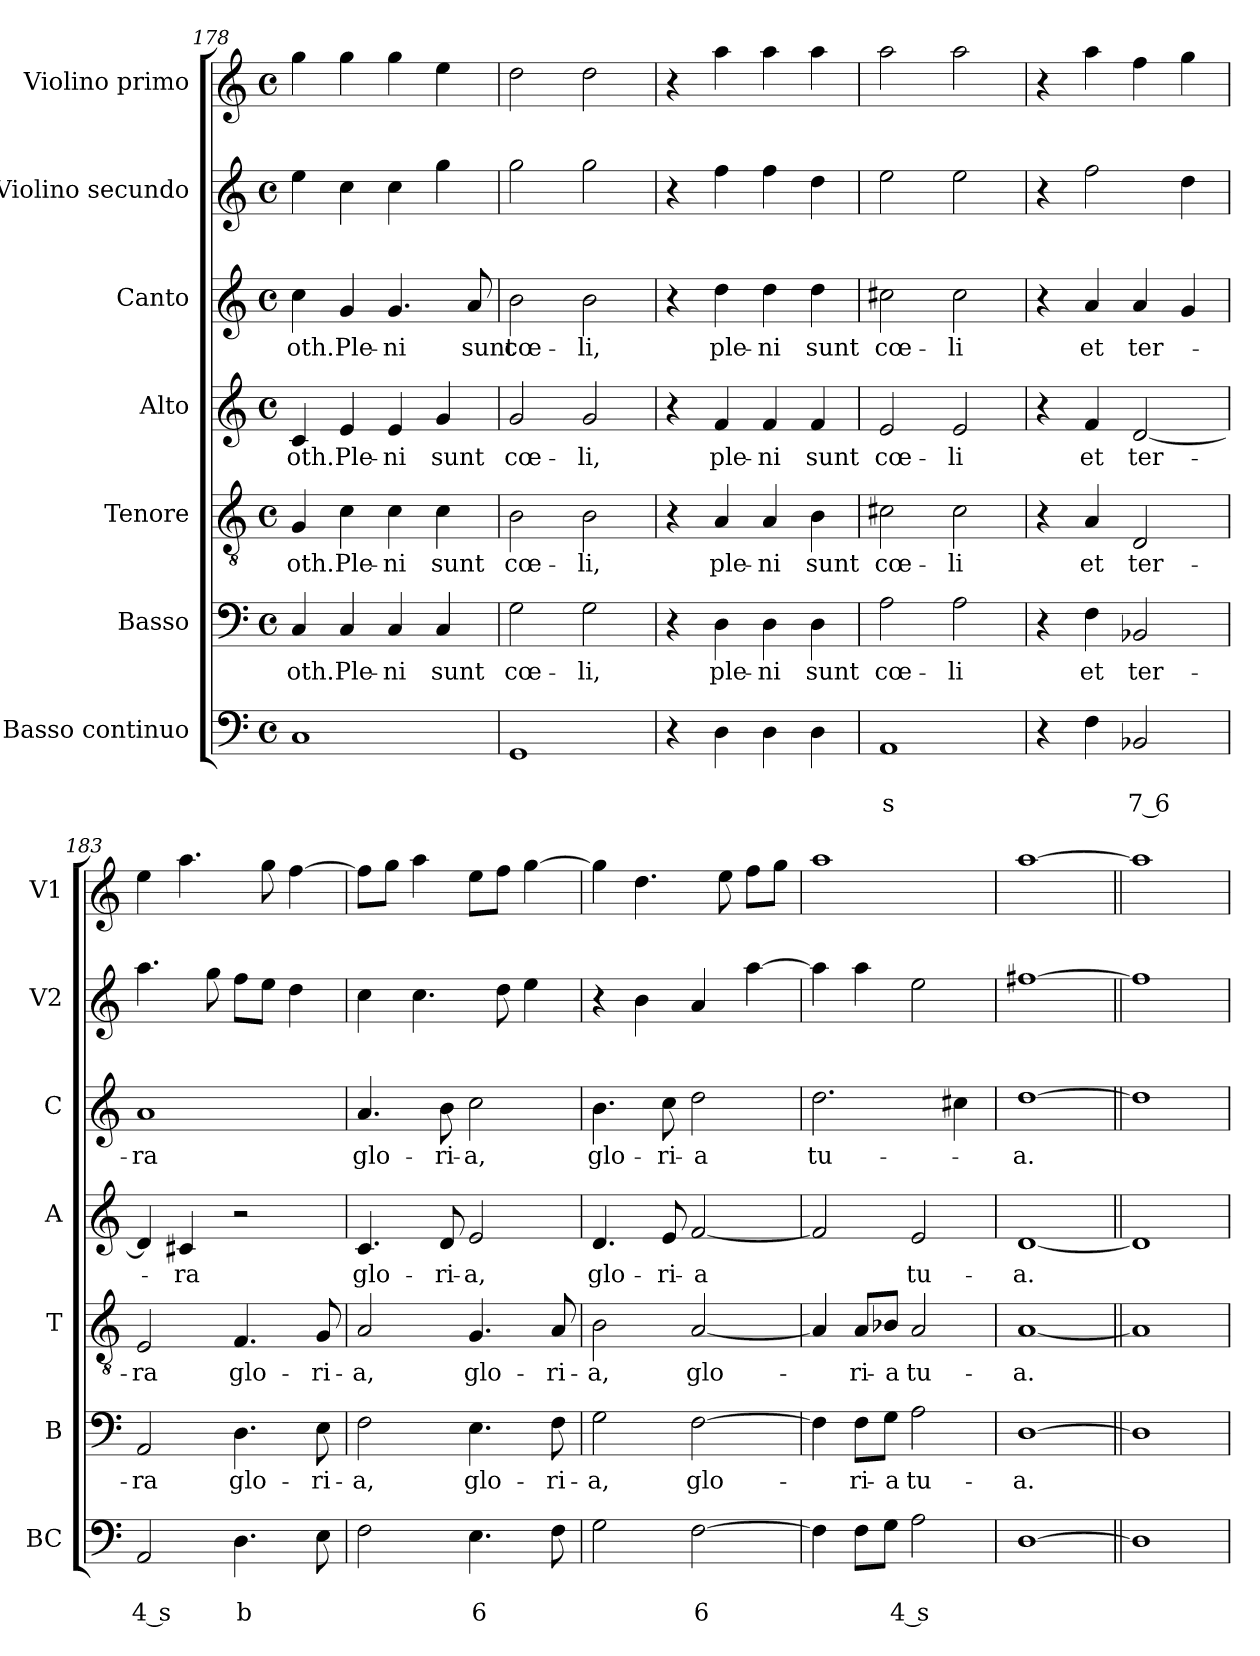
**kern	**text	**text	**kern	**text	**kern	**text	**kern	**text	**kern	**text	**kern	**kern
*part7	*part7	*part7	*part6	*part6	*part5	*part5	*part4	*part4	*part3	*part3	*part2	*part1
*staff7	*staff7	*staff7	*staff6	*staff6	*staff5	*staff5	*staff4	*staff4	*staff3	*staff3	*staff2	*staff1
*I"Basso continuo	*	*	*I"Basso	*	*I"Tenore	*	*I"Alto	*	*I"Canto	*	*I"Violino secundo	*I"Violino primo
*I'BC	*	*	*I'B	*	*I'T	*	*I'A	*	*I'C	*	*I'V2	*I'V1
*clefF4	*	*	*clefF4	*	*clefGv2	*	*clefG2	*	*clefG2	*	*clefG2	*clefG2
*k[]	*	*	*k[]	*	*k[]	*	*k[]	*	*k[]	*	*k[]	*k[]
*C:	*	*	*C:	*	*C:	*	*C:	*	*C:	*	*C:	*C:
*M4/4	*	*	*M4/4	*	*M4/4	*	*M4/4	*	*M4/4	*	*M4/4	*M4/4
*met(c)	*	*	*met(c)	*	*met(c)	*	*met(c)	*	*met(c)	*	*met(c)	*met(c)
=178	=178	=178	=178	=178	=178	=178	=178	=178	=178	=178	=178	=178
!	!	!	!	!LO:LY:b	!	!LO:LY:b	!	!LO:LY:b	!	!LO:LY:b	!	!
1C	.	.	4C/	-oth.	4G/	-oth.	4c/	-oth.	4cc\	-oth.	4ee\	4gg\
!	!	!	!	!LO:LY:b	!	!LO:LY:b	!	!LO:LY:b	!	!LO:LY:b	!	!
.	.	.	4C/	Ple-	4c\	Ple-	4e/	Ple-	4g/	Ple-	4cc\	4gg\
!	!	!	!	!LO:LY:b	!	!LO:LY:b	!	!LO:LY:b	!	!LO:LY:b	!	!
.	.	.	4C/	-ni	4c\	-ni	4e/	-ni	4.g/	-ni	4cc\	4gg\
!	!	!	!	!LO:LY:b	!	!LO:LY:b	!	!LO:LY:b	!	!	!	!
.	.	.	4C/	sunt	4c\	sunt	4g/	sunt	.	.	4gg\	4ee\
!	!	!	!	!	!	!	!	!	!	!LO:LY:b	!	!
.	.	.	.	.	.	.	.	.	8a/	sunt	.	.
=179	=179	=179	=179	=179	=179	=179	=179	=179	=179	=179	=179	=179
!	!	!	!	!LO:LY:b	!	!LO:LY:b	!	!LO:LY:b	!	!LO:LY:b	!	!
1GG	.	.	2G\	cœ-	2B\	cœ-	2g/	cœ-	2b\	cœ-	2gg\	2dd\
!	!	!	!	!LO:LY:b	!	!LO:LY:b	!	!LO:LY:b	!	!LO:LY:b	!	!
.	.	.	2G\	-li,	2B\	-li,	2g/	-li,	2b\	-li,	2gg\	2dd\
=180	=180	=180	=180	=180	=180	=180	=180	=180	=180	=180	=180	=180
4r	.	.	4r	.	4r	.	4r	.	4r	.	4r	4r
!	!	!	!	!LO:LY:b	!	!LO:LY:b	!	!LO:LY:b	!	!LO:LY:b	!	!
4D\	.	.	4D\	ple-	4A/	ple-	4f/	ple-	4dd\	ple-	4ff\	4aa\
!	!	!	!	!LO:LY:b	!	!LO:LY:b	!	!LO:LY:b	!	!LO:LY:b	!	!
4D\	.	.	4D\	-ni	4A/	-ni	4f/	-ni	4dd\	-ni	4ff\	4aa\
!	!	!	!	!LO:LY:b	!	!LO:LY:b	!	!LO:LY:b	!	!LO:LY:b	!	!
4D\	.	.	4D\	sunt	4B\	sunt	4f/	sunt	4dd\	sunt	4dd\	4aa\
=181	=181	=181	=181	=181	=181	=181	=181	=181	=181	=181	=181	=181
!	!	!LO:LY:b	!	!LO:LY:b	!	!LO:LY:b	!	!LO:LY:b	!	!LO:LY:b	!	!
1AA	.	s	2A\	cœ-	2c#X\	cœ-	2e/	cœ-	2cc#X\	cœ-	2ee\	2aa\
!	!	!	!	!LO:LY:b	!	!LO:LY:b	!	!LO:LY:b	!	!LO:LY:b	!	!
.	.	.	2A\	-li	2c#\	-li	2e/	-li	2cc#\	-li	2ee\	2aa\
!!LO:LB:g=z
=182	=182	=182	=182	=182	=182	=182	=182	=182	=182	=182	=182	=182
4r	.	.	4r	.	4r	.	4r	.	4r	.	4r	4r
!	!	!	!	!LO:LY:b	!	!LO:LY:b	!	!LO:LY:b	!	!LO:LY:b	!	!
4F\	.	.	4F\	et	4A/	et	4f/	et	4a/	et	2ff\	4aa\
!	!	!LO:LY:b	!	!LO:LY:b	!	!LO:LY:b	!	!LO:LY:b	!	!LO:LY:b	!	!
2BB-X/	.	7 6	2BB-X/	ter-	2D/	ter-	[2d/	ter-	4a/	ter-	.	4ff\
.	.	.	.	.	.	.	.	.	4g/	.	4dd\	4gg\
=183	=183	=183	=183	=183	=183	=183	=183	=183	=183	=183	=183	=183
!	!	!LO:LY:b	!	!LO:LY:b	!	!LO:LY:b	!	!	!	!LO:LY:b	!	!
2AA/	.	4 s	2AA/	-ra	2E/	-ra	4d/]	.	1a	-ra	4.aa\	4ee\
!	!	!	!	!	!	!	!	!LO:LY:b	!	!	!	!
.	.	.	.	.	.	.	4c#X/	-ra	.	.	.	4.aa\
.	.	.	.	.	.	.	.	.	.	.	8gg\	.
!	!	!LO:LY:b	!	!LO:LY:b	!	!LO:LY:b	!	!	!	!	!	!
4.D\	.	b	4.D\	glo-	4.F/	glo-	2r	.	.	.	8ff\L	.
.	.	.	.	.	.	.	.	.	.	.	8ee\J	8gg\
.	.	.	.	.	.	.	.	.	.	.	4dd\	[4ff\
!	!	!	!	!LO:LY:b	!	!LO:LY:b	!	!	!	!	!	!
8E\	.	.	8E\	-ri-	8G/	-ri-	.	.	.	.	.	.
=184	=184	=184	=184	=184	=184	=184	=184	=184	=184	=184	=184	=184
!	!	!	!	!LO:LY:b	!	!LO:LY:b	!	!LO:LY:b	!	!LO:LY:b	!	!
2F\	.	.	2F\	-a,	2A/	-a,	4.c/	glo-	4.a/	glo-	4cc\	8ff\L]
.	.	.	.	.	.	.	.	.	.	.	.	8gg\J
.	.	.	.	.	.	.	.	.	.	.	4.cc\	4aa\
!	!	!	!	!	!	!	!	!LO:LY:b	!	!LO:LY:b	!	!
.	.	.	.	.	.	.	8d/	-ri-	8b\	-ri-	.	.
!	!	!LO:LY:b	!	!LO:LY:b	!	!LO:LY:b	!	!LO:LY:b	!	!LO:LY:b	!	!
4.E\	.	6	4.E\	glo-	4.G/	glo-	2e/	-a,	2cc\	-a,	.	8ee\L
.	.	.	.	.	.	.	.	.	.	.	8dd\	8ff\J
.	.	.	.	.	.	.	.	.	.	.	4ee\	[4gg\
!	!	!	!	!LO:LY:b	!	!LO:LY:b	!	!	!	!	!	!
8F\	.	.	8F\	-ri-	8A/	-ri-	.	.	.	.	.	.
=185	=185	=185	=185	=185	=185	=185	=185	=185	=185	=185	=185	=185
!	!	!	!	!LO:LY:b	!	!LO:LY:b	!	!LO:LY:b	!	!LO:LY:b	!	!
2G\	.	.	2G\	-a,	2B\	-a,	4.d/	glo-	4.b\	glo-	4r	4gg\]
.	.	.	.	.	.	.	.	.	.	.	4b\	4.dd\
!	!	!	!	!	!	!	!	!LO:LY:b	!	!LO:LY:b	!	!
.	.	.	.	.	.	.	8e/	-ri-	8cc\	-ri-	.	.
!	!	!LO:LY:b	!	!LO:LY:b	!	!LO:LY:b	!	!LO:LY:b	!	!LO:LY:b	!	!
[2F\	.	6	[2F\	glo-	[2A/	glo-	[2f/	-a	2dd\	-a	4a/	.
.	.	.	.	.	.	.	.	.	.	.	.	8ee\
.	.	.	.	.	.	.	.	.	.	.	[4aa\	8ff\L
.	.	.	.	.	.	.	.	.	.	.	.	8gg\J
=186	=186	=186	=186	=186	=186	=186	=186	=186	=186	=186	=186	=186
!	!	!	!	!	!	!	!	!	!	!LO:LY:b	!	!
4F\]	.	.	4F\]	.	4A/]	.	2f/]	.	2.dd\	tu-	4aa\]	1aa
!	!	!	!	!LO:LY:b	!	!LO:LY:b	!	!	!	!	!	!
8F\L	.	.	8F\L	-ri-	8A/L	-ri-	.	.	.	.	4aa\	.
!	!	!	!	!LO:LY:b	!	!LO:LY:b	!	!	!	!	!	!
8G\J	.	.	8G\J	-a	8B-X/J	-a	.	.	.	.	.	.
!	!	!LO:LY:b	!	!LO:LY:b	!	!LO:LY:b	!	!LO:LY:b	!	!	!	!
2A\	.	4 s	2A\	tu-	2A/	tu-	2e/	tu-	.	.	2ee\	.
.	.	.	.	.	.	.	.	.	4cc#X\	.	.	.
=187	=187	=187	=187	=187	=187	=187	=187	=187	=187	=187	=187	=187
!	!	!	!	!LO:LY:b	!	!LO:LY:b	!	!LO:LY:b	!	!LO:LY:b	!	!
[1D	.	.	[1D	-a.	[1A	-a.	[1d	-a.	[1dd	-a.	[1ff#X	[1aa
=188||	=188||	=188||	=188||	=188||	=188||	=188||	=188||	=188||	=188||	=188||	=188||	=188||
1D]	.	.	1D]	.	1A]	.	1d]	.	1dd]	.	1ff#]	1aa]
=	=	=	=	=	=	=	=	=	=	=	=	=
*-	*-	*-	*-	*-	*-	*-	*-	*-	*-	*-	*-	*-
